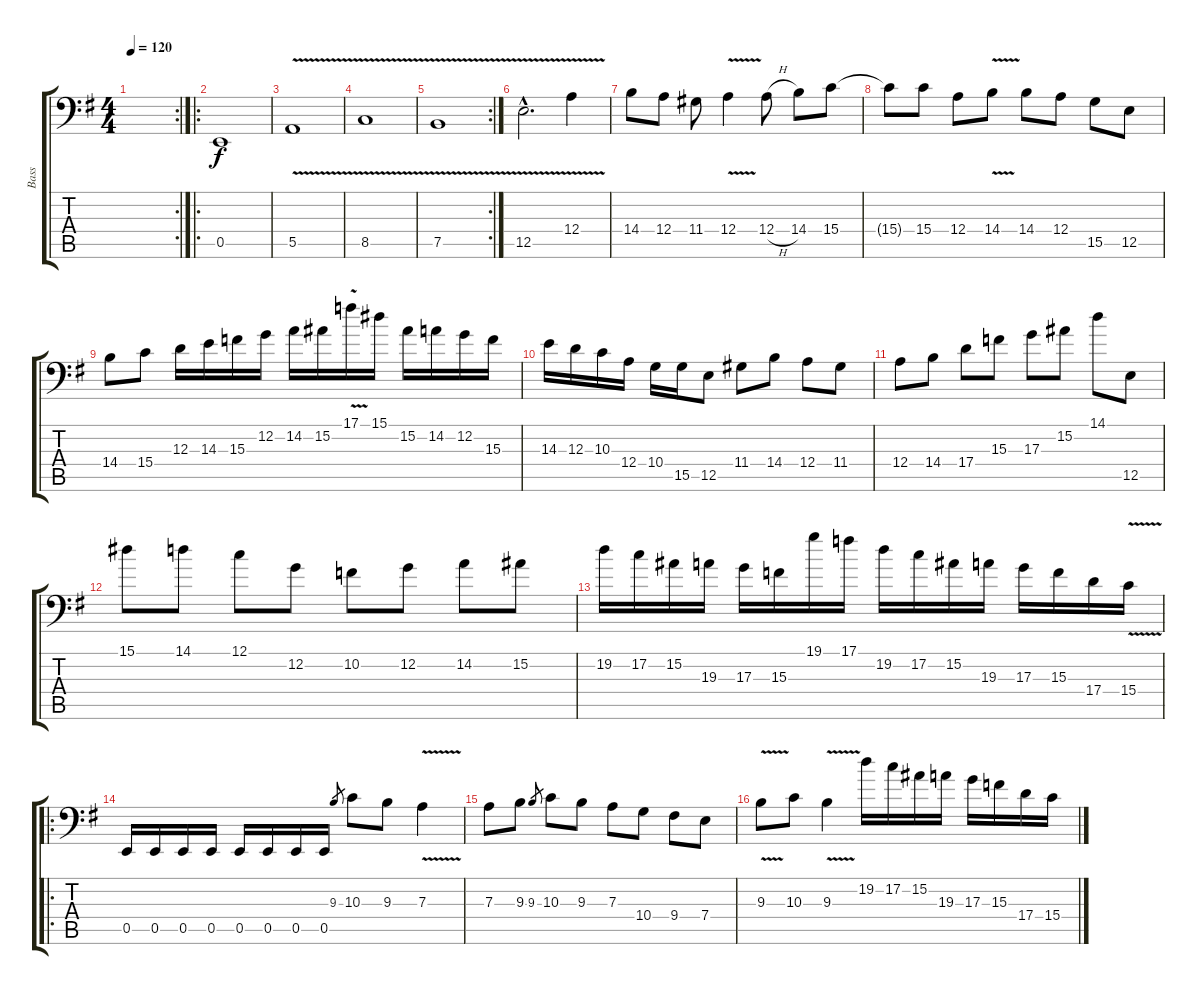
\track ("Bass" "Bass") {instrument electricbassfinger}
\staff {score tabs}
\tuning (C3 G2 D2 A1 E1 B0) {hide}
\rc 2
\ts (4 4)
\tempo 120
\clef f4
\ks eminor
|
\ro
0.5.1 |
5.5{v}.1 |
8.5{v}.1 |
\rc 2
7.5{v}.1 |
12.5{v hac}.2{d} 12.4{v}.4 |
14.4.8 12.4.8 11.4.8 12.4{v}.4 12.4{h}.8 14.4.8 15.4.8 |
15.4{t}.8 15.4.8 12.4.8 14.4{v}.8 14.4.8 12.4.8 15.5.8 12.5.8 |
14.4.8 15.4.8 12.3.16 14.3.16 15.3.16 12.2.16 14.2.16 15.2.16 17.1{v}.16 15.1.16 15.2.16 14.2.16 12.2.16 15.3.16 |
14.3.16 12.3.16 10.3.16 12.4.16 10.4.16 15.5.16 12.5.8 11.4.8 14.4.8 12.4.8 11.4.8 |
12.4.8 14.4.8 17.4.8 15.3.8 17.3.8 15.2.8 14.1.8 12.5.8 |
15.1.8 14.1.8 12.1.8 12.2.8 10.2.8 12.2.8 14.2.8 15.2.8 |
19.2.16 17.2.16 15.2.16 19.3.16 17.3.16 15.3.16 19.1.16 17.1.16 19.2.16 17.2.16 15.2.16 19.3.16 17.3.16 15.3.16 17.4.16 15.4{v}.16 |
\ro
0.5.16 0.5.16 0.5.16 0.5.16 0.5.16 0.5.16 0.5.16 0.5.16 9.3.8{gr} 10.3.8 9.3.8 7.3{v}.4 |
7.3.8 9.3.8 9.3.8{gr} 10.3.8 9.3.8 7.3.8 10.4.8 9.4.8 7.4.8 |
9.3{v}.8 10.3.8 9.3{v}.4 19.2.16 17.2.16 15.2.16 19.3.16 17.3.16 15.3.16 17.4.16 15.4.16
